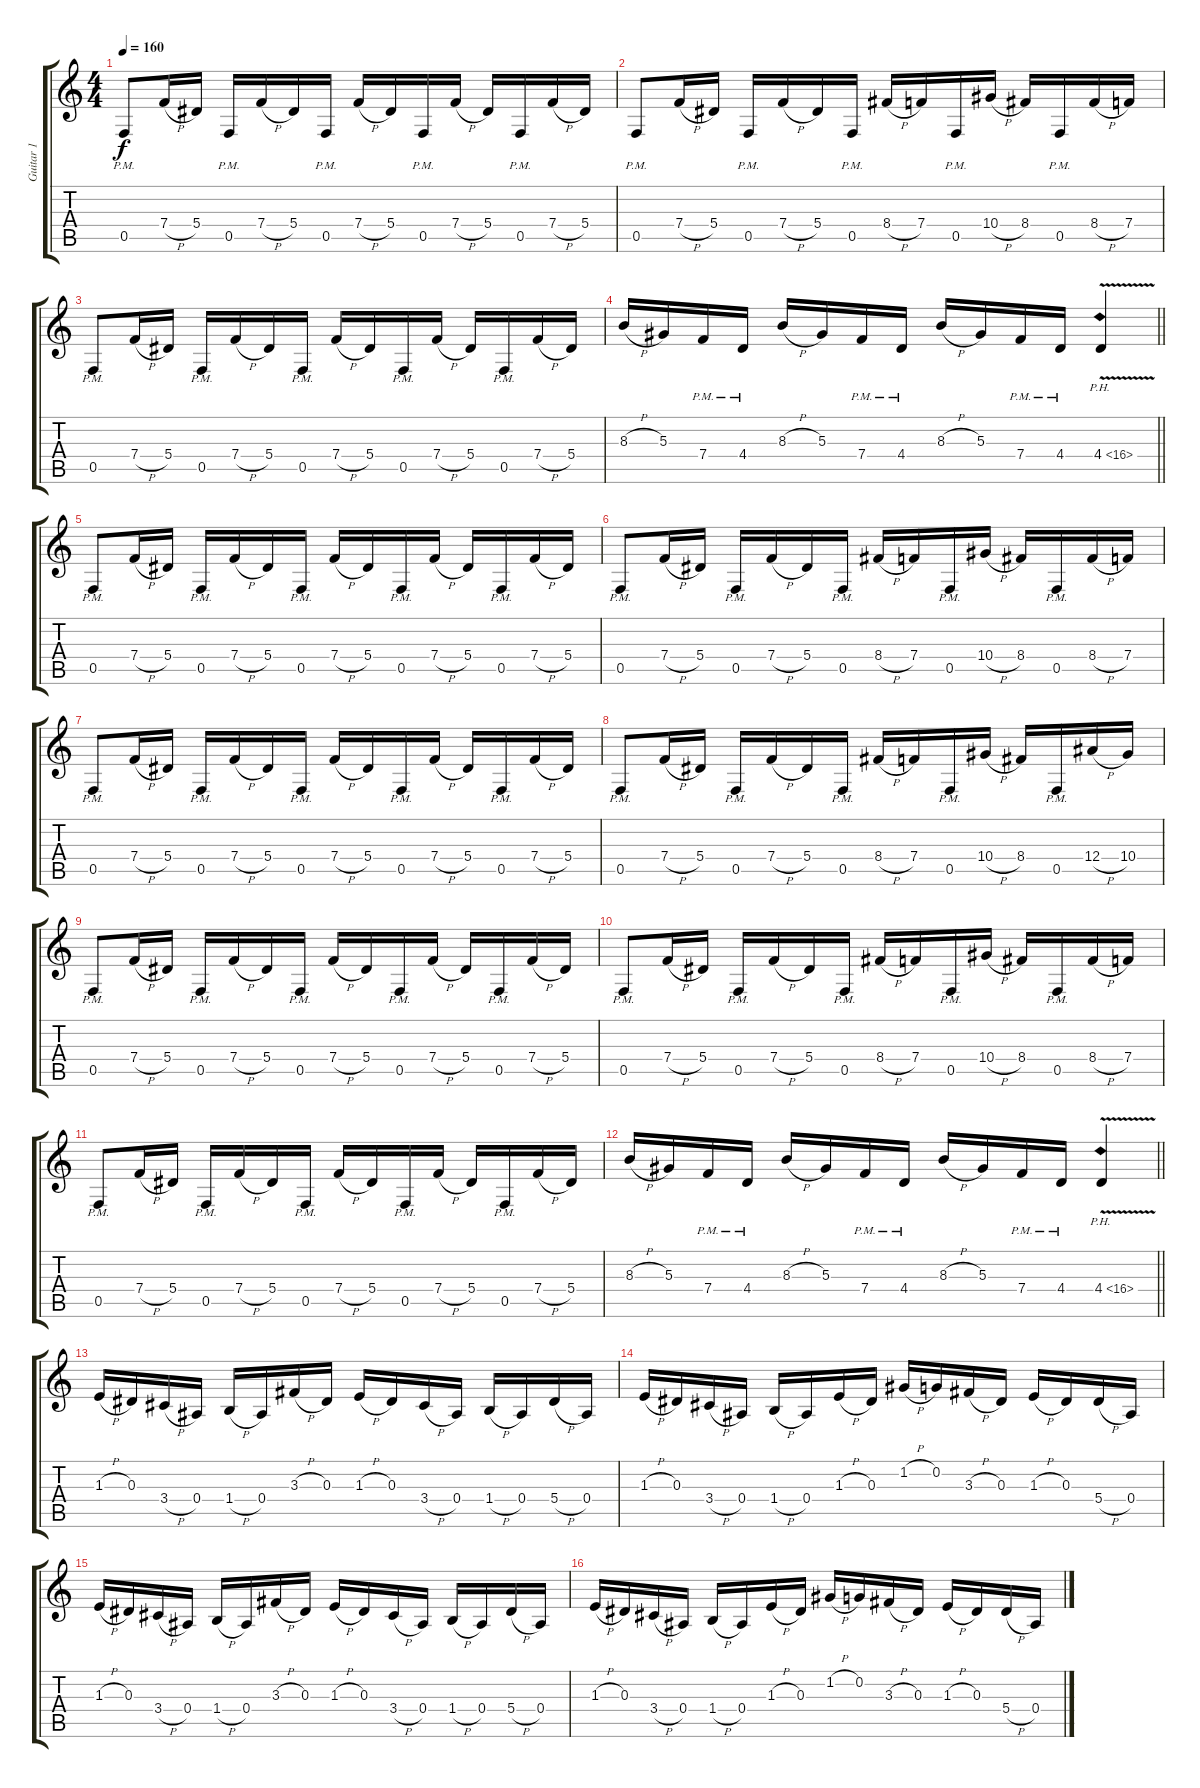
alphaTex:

\track ("Guitar 1" "Guitar 1") {instrument distortionguitar}
\staff {score tabs}
\tuning (C4 G3 Eb3 Bb2 F2 C2) {hide}
\ts (4 4)
\tempo 160
\clef g2
\ks c
0.5{pm}.8{dy f} 7.4{h}.16 5.4.16 0.5{pm}.16 7.4{h}.16 5.4.16 0.5{pm}.16 7.4{h}.16 5.4.16 0.5{pm}.16 7.4{h}.16 5.4.16 0.5{pm}.16 7.4{h}.16 5.4.16 |
0.5{pm}.8 7.4{h}.16 5.4.16 0.5{pm}.16 7.4{h}.16 5.4.16 0.5{pm}.16 8.4{h}.16 7.4.16 0.5{pm}.16 10.4{h}.16 8.4.16 0.5{pm}.16 8.4{h}.16 7.4.16 |
0.5{pm}.8 7.4{h}.16 5.4.16 0.5{pm}.16 7.4{h}.16 5.4.16 0.5{pm}.16 7.4{h}.16 5.4.16 0.5{pm}.16 7.4{h}.16 5.4.16 0.5{pm}.16 7.4{h}.16 5.4.16 |
\barLineRight lightlight
8.3{h}.16 5.3.16 7.4{pm}.16 4.4{pm}.16 8.3{h}.16 5.3.16 7.4{pm}.16 4.4{pm}.16 8.3{h}.16 5.3.16 7.4{pm}.16 4.4{pm}.16 4.4{ph 12 v}.4 |
0.5{pm}.8 7.4{h}.16 5.4.16 0.5{pm}.16 7.4{h}.16 5.4.16 0.5{pm}.16 7.4{h}.16 5.4.16 0.5{pm}.16 7.4{h}.16 5.4.16 0.5{pm}.16 7.4{h}.16 5.4.16 |
0.5{pm}.8 7.4{h}.16 5.4.16 0.5{pm}.16 7.4{h}.16 5.4.16 0.5{pm}.16 8.4{h}.16 7.4.16 0.5{pm}.16 10.4{h}.16 8.4.16 0.5{pm}.16 8.4{h}.16 7.4.16 |
0.5{pm}.8 7.4{h}.16 5.4.16 0.5{pm}.16 7.4{h}.16 5.4.16 0.5{pm}.16 7.4{h}.16 5.4.16 0.5{pm}.16 7.4{h}.16 5.4.16 0.5{pm}.16 7.4{h}.16 5.4.16 |
0.5{pm}.8 7.4{h}.16 5.4.16 0.5{pm}.16 7.4{h}.16 5.4.16 0.5{pm}.16 8.4{h}.16 7.4.16 0.5{pm}.16 10.4{h}.16 8.4.16 0.5{pm}.16 12.4{h}.16 10.4.16 |
0.5{pm}.8 7.4{h}.16 5.4.16 0.5{pm}.16 7.4{h}.16 5.4.16 0.5{pm}.16 7.4{h}.16 5.4.16 0.5{pm}.16 7.4{h}.16 5.4.16 0.5{pm}.16 7.4{h}.16 5.4.16 |
0.5{pm}.8 7.4{h}.16 5.4.16 0.5{pm}.16 7.4{h}.16 5.4.16 0.5{pm}.16 8.4{h}.16 7.4.16 0.5{pm}.16 10.4{h}.16 8.4.16 0.5{pm}.16 8.4{h}.16 7.4.16 |
0.5{pm}.8 7.4{h}.16 5.4.16 0.5{pm}.16 7.4{h}.16 5.4.16 0.5{pm}.16 7.4{h}.16 5.4.16 0.5{pm}.16 7.4{h}.16 5.4.16 0.5{pm}.16 7.4{h}.16 5.4.16 |
\barLineRight lightlight
8.3{h}.16 5.3.16 7.4{pm}.16 4.4{pm}.16 8.3{h}.16 5.3.16 7.4{pm}.16 4.4{pm}.16 8.3{h}.16 5.3.16 7.4{pm}.16 4.4{pm}.16 4.4{ph 12 v}.4 |
1.3{h}.16 0.3.16 3.4{h}.16 0.4.16 1.4{h}.16 0.4.16 3.3{h}.16 0.3.16 1.3{h}.16 0.3.16 3.4{h}.16 0.4.16 1.4{h}.16 0.4.16 5.4{h}.16 0.4.16 |
1.3{h}.16 0.3.16 3.4{h}.16 0.4.16 1.4{h}.16 0.4.16 1.3{h}.16 0.3.16 1.2{h}.16 0.2.16 3.3{h}.16 0.3.16 1.3{h}.16 0.3.16 5.4{h}.16 0.4.16 |
1.3{h}.16 0.3.16 3.4{h}.16 0.4.16 1.4{h}.16 0.4.16 3.3{h}.16 0.3.16 1.3{h}.16 0.3.16 3.4{h}.16 0.4.16 1.4{h}.16 0.4.16 5.4{h}.16 0.4.16 |
1.3{h}.16 0.3.16 3.4{h}.16 0.4.16 1.4{h}.16 0.4.16 1.3{h}.16 0.3.16 1.2{h}.16 0.2.16 3.3{h}.16 0.3.16 1.3{h}.16 0.3.16 5.4{h}.16 0.4.16
